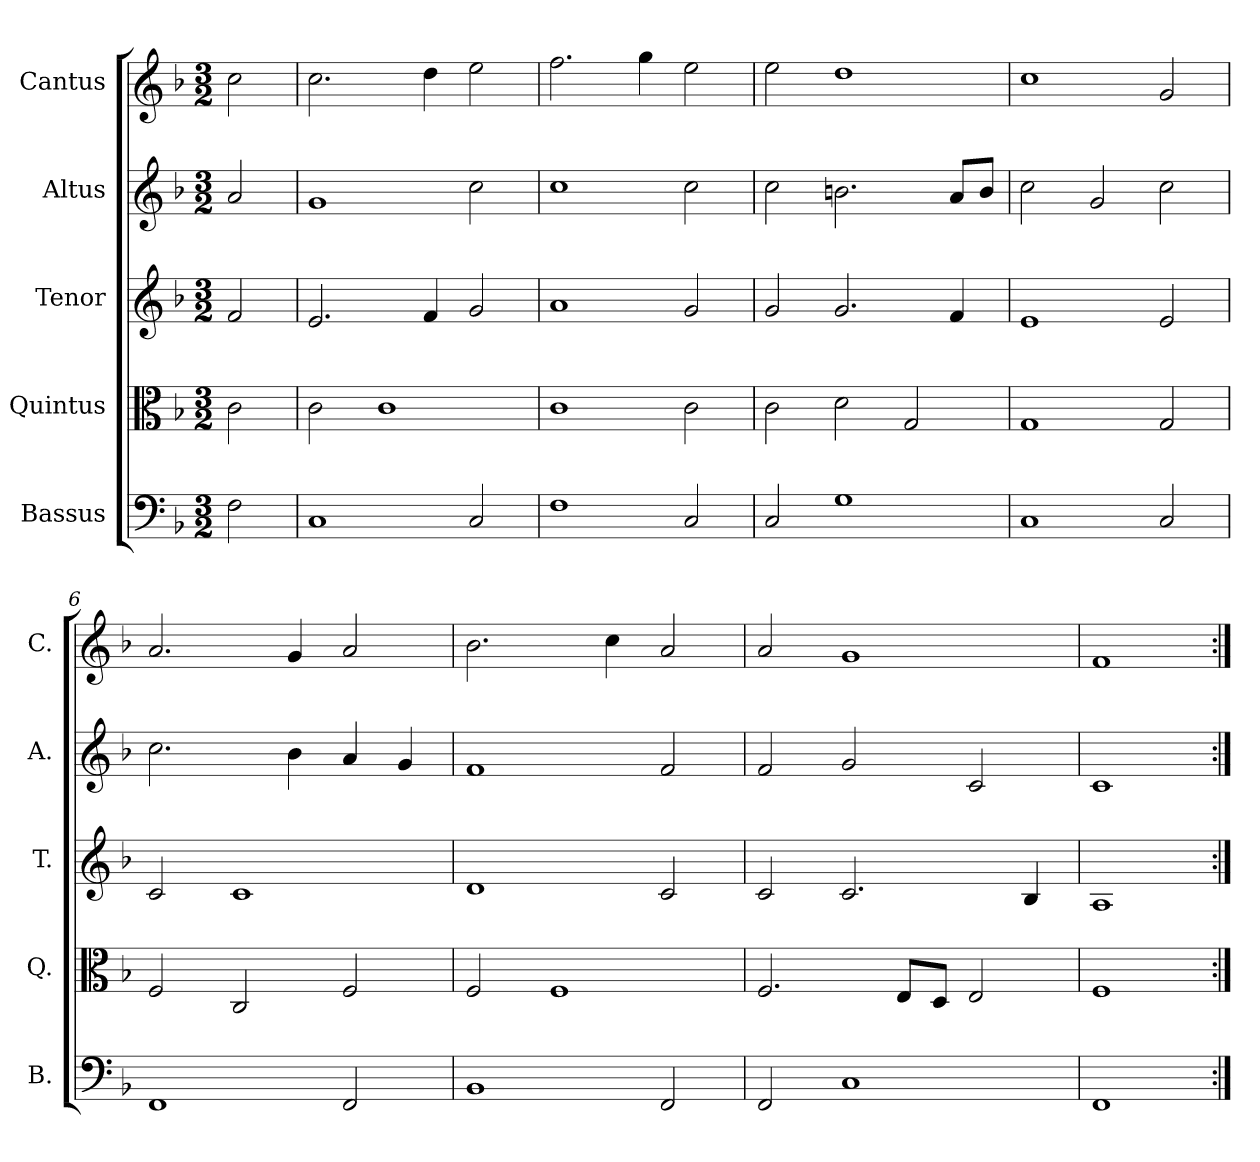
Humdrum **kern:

**kern	**kern	**kern	**kern	**kern
*part5	*part4	*part3	*part2	*part1
*staff5	*staff4	*staff3	*staff2	*staff1
*I"Bassus	*I"Quintus	*I"Tenor	*I"Altus	*I"Cantus
*I'B.	*I'Q.	*I'T.	*I'A.	*I'C.
*clefF4	*clefC3	*clefG2	*clefG2	*clefG2
*k[b-]	*k[b-]	*k[b-]	*k[b-]	*k[b-]
*F:	*F:	*F:	*F:	*F:
*M3/2	*M3/2	*M3/2	*M3/2	*M3/2
=1	=1	=1	=1	=1
2F\	2c\	2f/	2a/	2cc\
=2	=2	=2	=2	=2
1C	2c\	2.e/	1g	2.cc\
.	1c	.	.	.
.	.	4f/	.	4dd\
2C/	.	2g/	2cc\	2ee\
=3	=3	=3	=3	=3
1F	1c	1a	1cc	2.ff\
.	.	.	.	4gg\
2C/	2c\	2g/	2cc\	2ee\
=4	=4	=4	=4	=4
2C/	2c\	2g/	2cc\	2ee\
1G	2d\	2.g/	2.bn\	1dd
.	2G/	.	.	.
.	.	4f/	8a/L	.
.	.	.	8b/J	.
=5	=5	=5	=5	=5
1C	1G	1e	2cc\	1cc
.	.	.	2g/	.
2C/	2G/	2e/	2cc\	2g/
=6	=6	=6	=6	=6
1FF	2F/	2c/	2.cc\	2.a/
.	2C/	1c	.	.
.	.	.	4b-\	4g/
2FF/	2F/	.	4a/	2a/
.	.	.	4g/	.
=7	=7	=7	=7	=7
1BB-	2F/	1d	1f	2.b-\
.	1F	.	.	.
.	.	.	.	4cc\
2FF/	.	2c/	2f/	2a/
!!LO:LB:g=z
=8	=8	=8	=8	=8
2FF/	2.F/	2c/	2f/	2a/
1C	.	2.c/	2g/	1g
.	8E/L	.	.	.
.	8D/J	.	.	.
.	2E/	.	2c/	.
.	.	4B-/	.	.
=9	=9	=9	=9	=9
1FF	1F	1A	1c	1f
=:|!	=:|!	=:|!	=:|!	=:|!
*-	*-	*-	*-	*-
